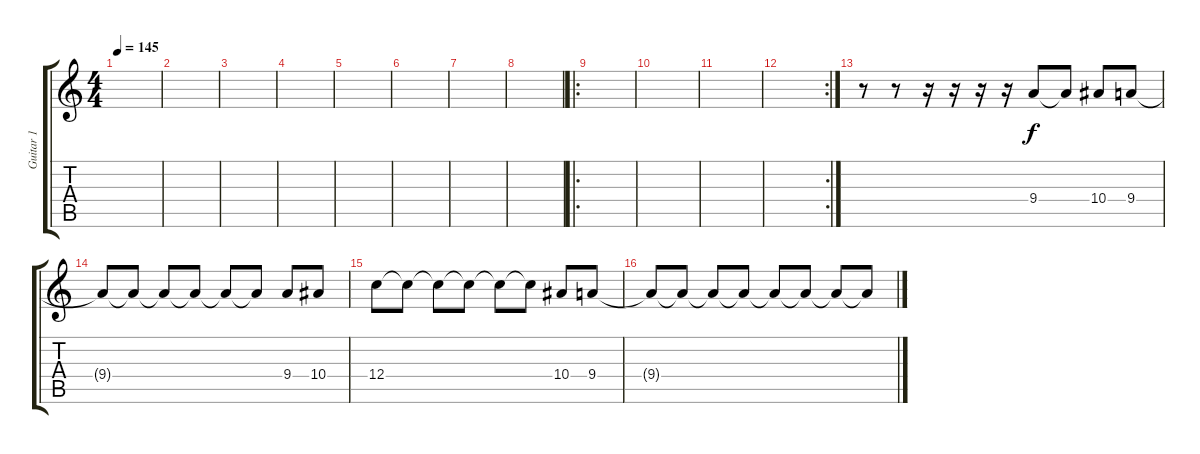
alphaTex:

\track ("Guitar 1" "Guitar 1") {instrument electricguitarjazz}
\staff {score tabs}
\tuning (D4 A3 F3 C3 G2 D2) {hide}
\ts (4 4)
\tempo 145
\clef g2
\ks c
|
|
|
|
|
|
|
|
\ro
|
|
|
\rc 2
|
r.8{instrument acousticguitarnylon} r.8 r.16 r.16 r.16 r.16 9.4.8 9.4{t}.8 10.4.8 9.4.8 |
9.4{t}.8 9.4{t}.8 9.4{t}.8 9.4{t}.8 9.4{t}.8 9.4{t}.8 9.4.8 10.4.8 |
12.4.8 12.4{t}.8 12.4{t}.8 12.4{t}.8 12.4{t}.8 12.4{t}.8 10.4.8 9.4.8 |
9.4{t}.8 9.4{t}.8 9.4{t}.8 9.4{t}.8 9.4{t}.8 9.4{t}.8 9.4{t}.8 9.4{t}.8
